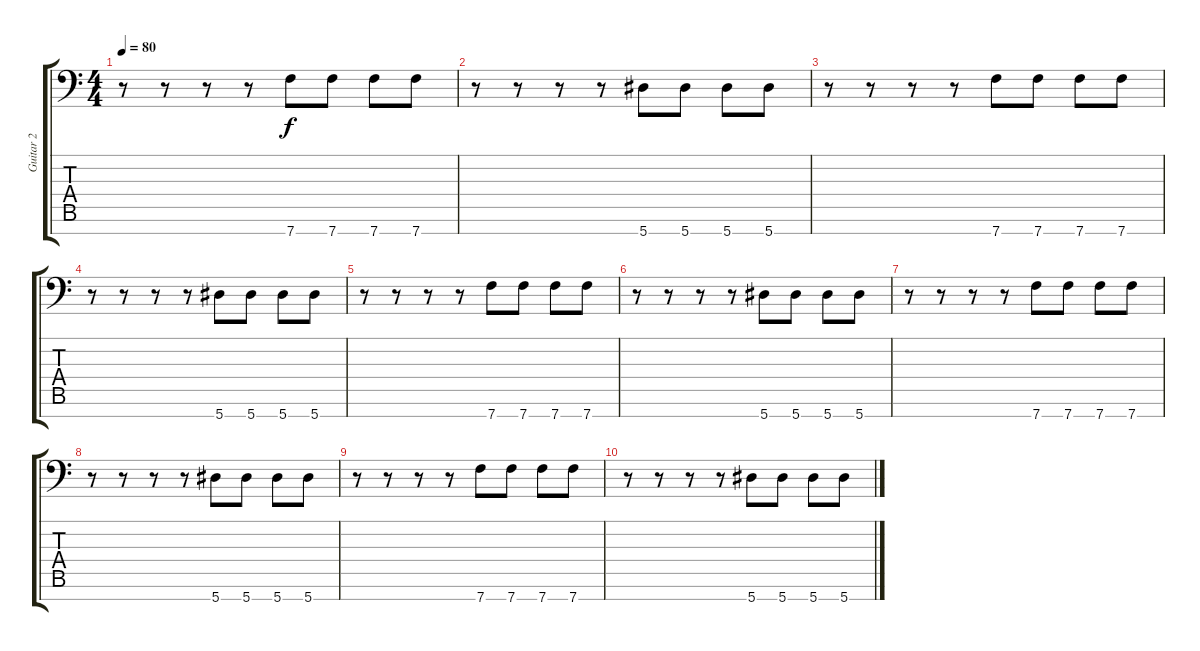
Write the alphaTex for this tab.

\track ("Guitar 2" "Guitar 2") {instrument distortionguitar}
\staff {score tabs}
\tuning (Eb4 Bb3 Gb3 Db3 Ab2 Eb2 Bb1) {hide}
\ts (4 4)
\tempo 80
\clef f4
\ks c
r.8{dy f} r.8 r.8 r.8 7.7.8 7.7.8 7.7.8 7.7.8 |
r.8 r.8 r.8 r.8 5.7.8 5.7.8 5.7.8 5.7.8 |
r.8 r.8 r.8 r.8 7.7.8 7.7.8 7.7.8 7.7.8 |
r.8 r.8 r.8 r.8 5.7.8 5.7.8 5.7.8 5.7.8 |
r.8 r.8 r.8 r.8 7.7.8 7.7.8 7.7.8 7.7.8 |
r.8 r.8 r.8 r.8 5.7.8 5.7.8 5.7.8 5.7.8 |
r.8 r.8 r.8 r.8 7.7.8 7.7.8 7.7.8 7.7.8 |
r.8 r.8 r.8 r.8 5.7.8 5.7.8 5.7.8 5.7.8 |
r.8 r.8 r.8 r.8 7.7.8 7.7.8 7.7.8 7.7.8 |
r.8 r.8 r.8 r.8 5.7.8 5.7.8 5.7.8 5.7.8
